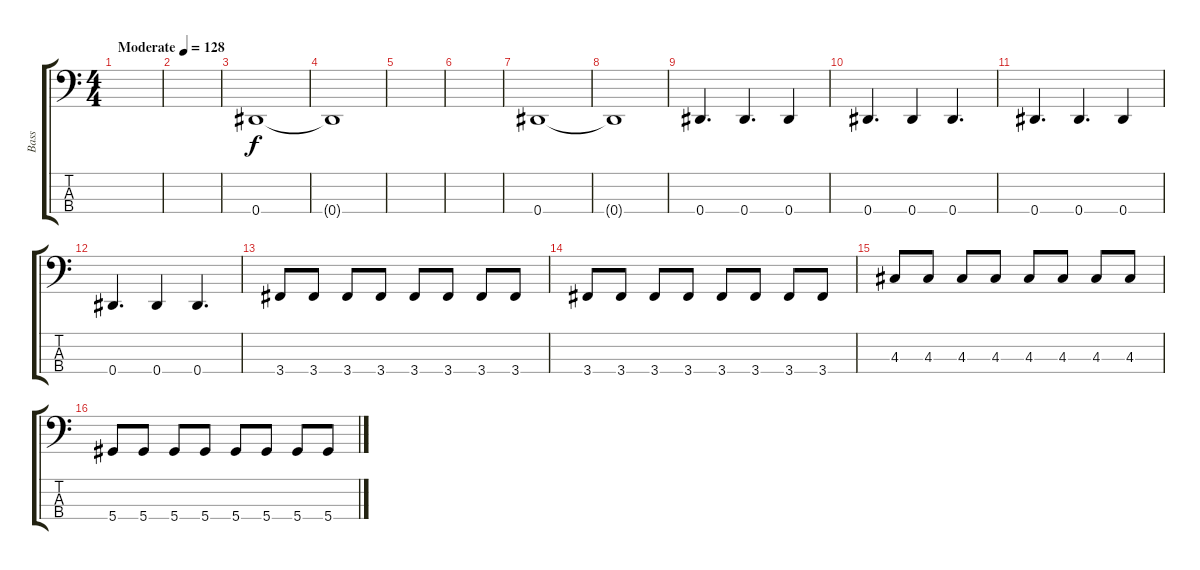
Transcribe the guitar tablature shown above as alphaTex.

\track ("Bass" "Bass") {instrument electricbassfinger}
\staff {score tabs}
\tuning (G2 D2 A1 Eb1) {hide}
\ts (4 4)
\tempo (128 "Moderate")
\clef f4
\ks c
|
|
0.4.1 |
0.4{t}.1 |
|
|
0.4.1 |
0.4{t}.1 |
0.4.4{d} 0.4.4{d} 0.4.4 |
0.4.4{d} 0.4.4 0.4.4{d} |
0.4.4{d} 0.4.4{d} 0.4.4 |
0.4.4{d} 0.4.4 0.4.4{d} |
3.4.8 3.4.8 3.4.8 3.4.8 3.4.8 3.4.8 3.4.8 3.4.8 |
3.4.8 3.4.8 3.4.8 3.4.8 3.4.8 3.4.8 3.4.8 3.4.8 |
4.3.8 4.3.8 4.3.8 4.3.8 4.3.8 4.3.8 4.3.8 4.3.8 |
5.4.8 5.4.8 5.4.8 5.4.8 5.4.8 5.4.8 5.4.8 5.4.8
